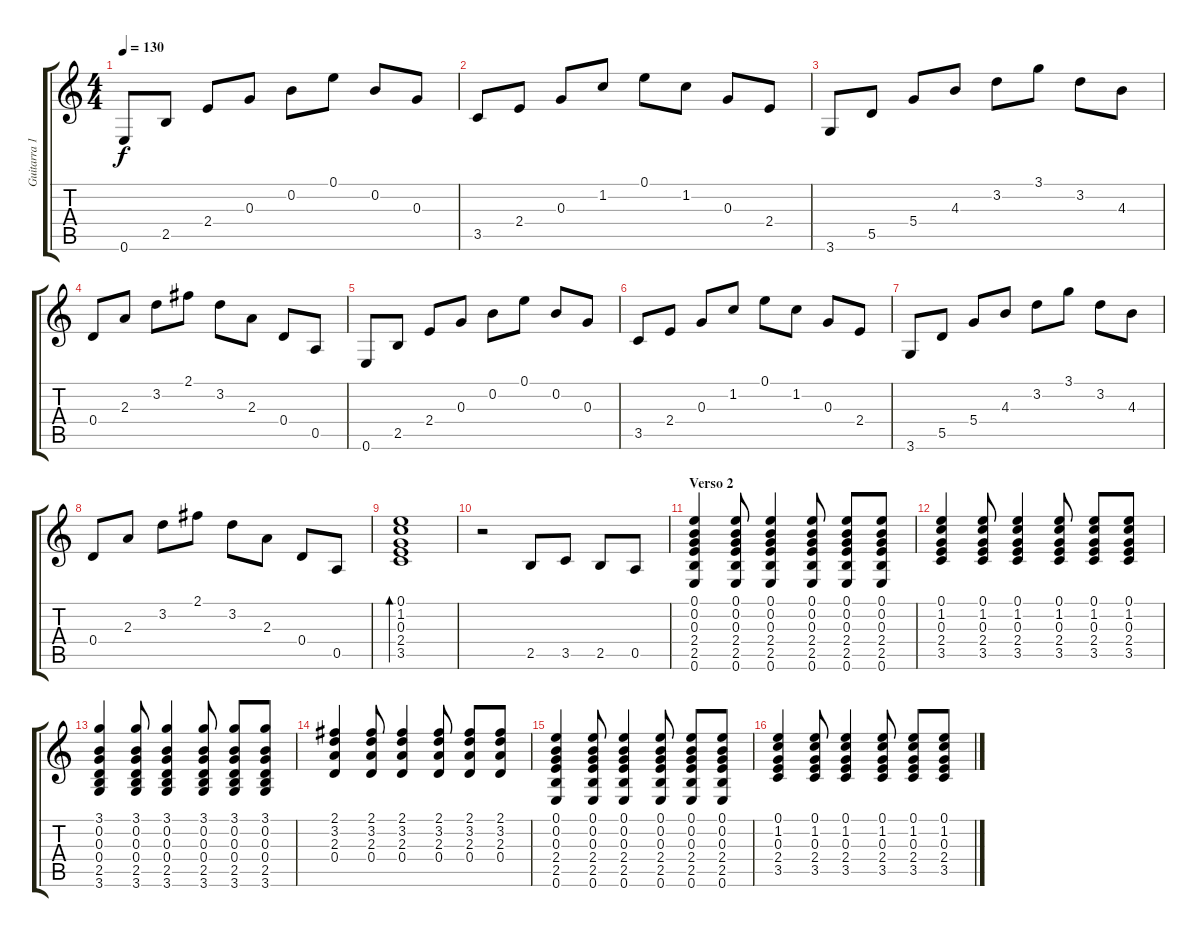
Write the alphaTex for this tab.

\track ("Guitarra 1" "Guitarra 1") {instrument acousticguitarsteel}
\staff {score tabs}
\tuning (E4 B3 G3 D3 A2 E2) {hide}
\ts (4 4)
\tempo 130
\clef g2
\ks c
0.6.8{dy f} 2.5.8 2.4.8 0.3.8 0.2.8 0.1.8 0.2.8 0.3.8 |
3.5.8 2.4.8 0.3.8 1.2.8 0.1.8 1.2.8 0.3.8 2.4.8 |
3.6.8 5.5.8 5.4.8 4.3.8 3.2.8 3.1.8 3.2.8 4.3.8 |
0.4.8 2.3.8 3.2.8 2.1.8 3.2.8 2.3.8 0.4.8 0.5.8 |
0.6.8 2.5.8 2.4.8 0.3.8 0.2.8 0.1.8 0.2.8 0.3.8 |
3.5.8 2.4.8 0.3.8 1.2.8 0.1.8 1.2.8 0.3.8 2.4.8 |
3.6.8 5.5.8 5.4.8 4.3.8 3.2.8 3.1.8 3.2.8 4.3.8 |
0.4.8 2.3.8 3.2.8 2.1.8 3.2.8 2.3.8 0.4.8 0.5.8 |
(0.1 1.2 0.3 2.4 3.5).1{bd 240} |
r.2 2.5.8 3.5.8 2.5.8 0.5.8 |
\section ("" "Verso 2")
(0.1 0.2 0.3 2.4 2.5 0.6).4 (0.1 0.2 0.3 2.4 2.5 0.6).8 (0.1 0.2 0.3 2.4 2.5 0.6).4 (0.1 0.2 0.3 2.4 2.5 0.6).8 (0.1 0.2 0.3 2.4 2.5 0.6).8 (0.1 0.2 0.3 2.4 2.5 0.6).8 |
(0.1 1.2 0.3 2.4 3.5).4 (0.1 1.2 0.3 2.4 3.5).8 (0.1 1.2 0.3 2.4 3.5).4 (0.1 1.2 0.3 2.4 3.5).8 (0.1 1.2 0.3 2.4 3.5).8 (0.1 1.2 0.3 2.4 3.5).8 |
(3.1 0.2 0.3 0.4 2.5 3.6).4 (3.1 0.2 0.3 0.4 2.5 3.6).8 (3.1 0.2 0.3 0.4 2.5 3.6).4 (3.1 0.2 0.3 0.4 2.5 3.6).8 (3.1 0.2 0.3 0.4 2.5 3.6).8 (3.1 0.2 0.3 0.4 2.5 3.6).8 |
(2.1 3.2 2.3 0.4).4 (2.1 3.2 2.3 0.4).8 (2.1 3.2 2.3 0.4).4 (2.1 3.2 2.3 0.4).8 (2.1 3.2 2.3 0.4).8 (2.1 3.2 2.3 0.4).8 |
(0.1 0.2 0.3 2.4 2.5 0.6).4 (0.1 0.2 0.3 2.4 2.5 0.6).8 (0.1 0.2 0.3 2.4 2.5 0.6).4 (0.1 0.2 0.3 2.4 2.5 0.6).8 (0.1 0.2 0.3 2.4 2.5 0.6).8 (0.1 0.2 0.3 2.4 2.5 0.6).8 |
(0.1 1.2 0.3 2.4 3.5).4 (0.1 1.2 0.3 2.4 3.5).8 (0.1 1.2 0.3 2.4 3.5).4 (0.1 1.2 0.3 2.4 3.5).8 (0.1 1.2 0.3 2.4 3.5).8 (0.1 1.2 0.3 2.4 3.5).8
